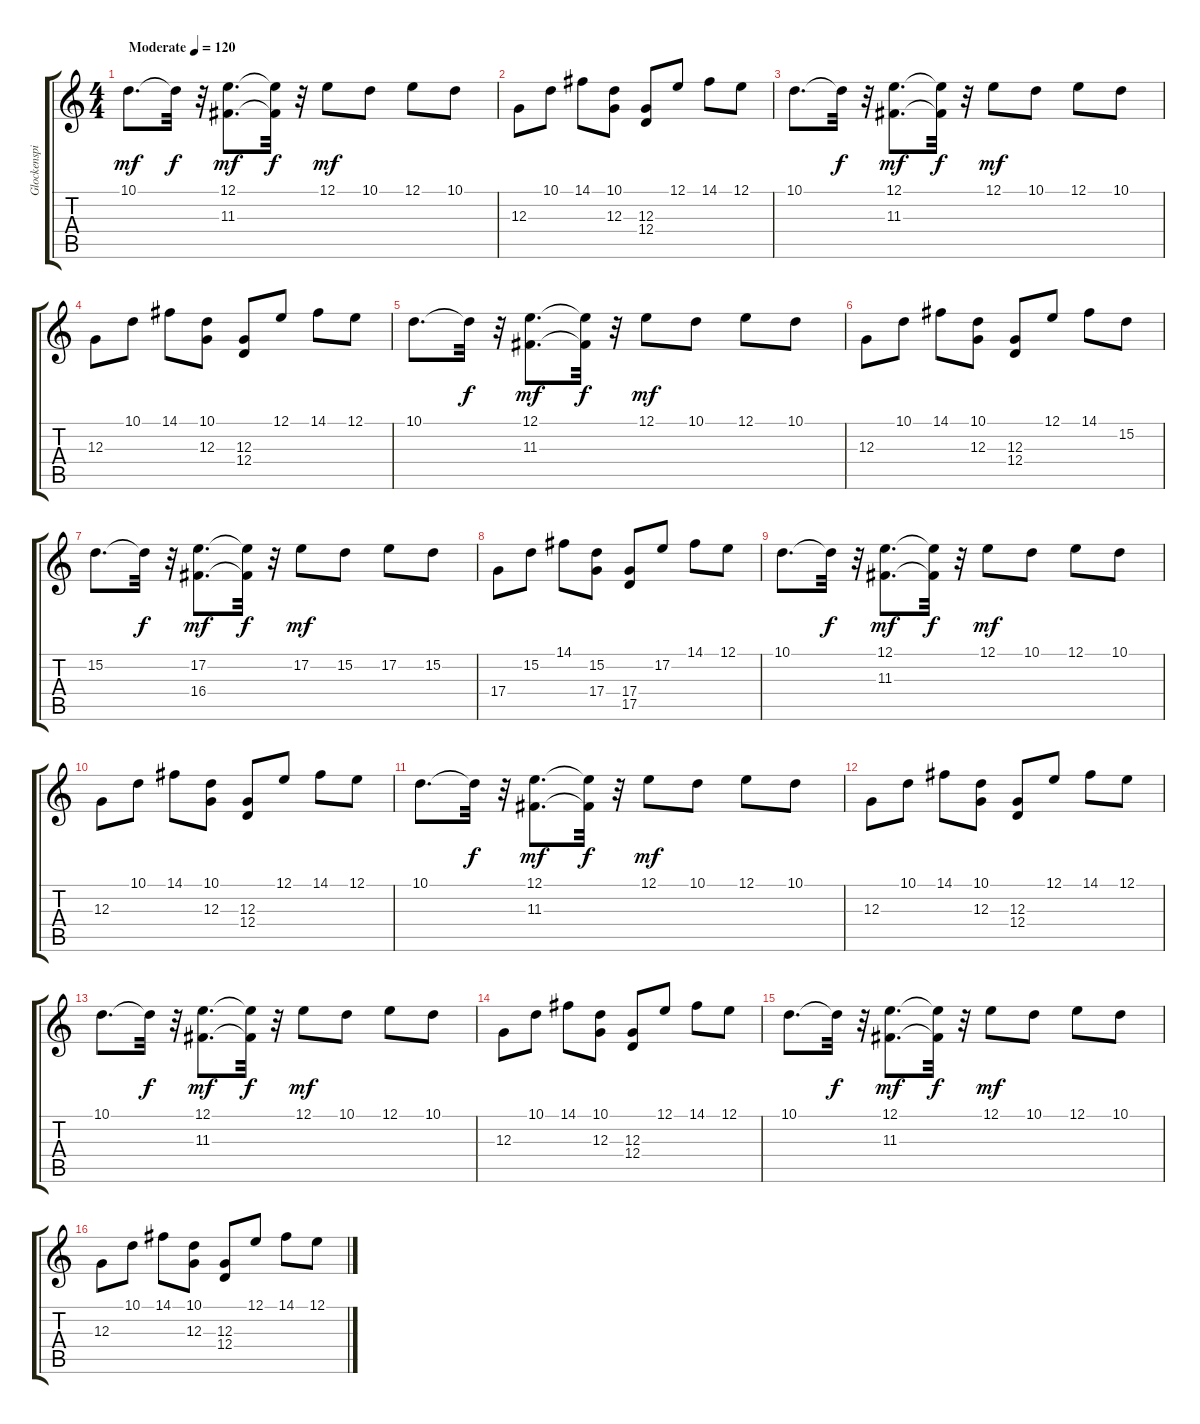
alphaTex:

\track ("Glockenspiel 1" "Glockenspi") {instrument glockenspiel}
\staff {score tabs}
\tuning (E4 B3 G3 D3 A2 E2) {hide}
\ts (4 4)
\tempo (120 "Moderate")
\tempo 100
\tempo (120 "Moderate")
\clef g2
\ks c
10.1.8{d dy mf instrument glockenspiel} 10.1{t}.32{dy f} r.32 (12.1 11.3).8{d dy mf} (12.1{t} 11.3{t}).32{dy f} r.32 12.1.8{dy mf} 10.1.8 12.1.8 10.1.8 |
12.3.8 10.1.8 14.1.8 (10.1 12.3).8 (12.3 12.4).8 12.1.8 14.1.8 12.1.8 |
10.1.8{d} 10.1{t}.32{dy f} r.32 (12.1 11.3).8{d dy mf} (12.1{t} 11.3{t}).32{dy f} r.32 12.1.8{dy mf} 10.1.8 12.1.8 10.1.8 |
12.3.8 10.1.8 14.1.8 (10.1 12.3).8 (12.3 12.4).8 12.1.8 14.1.8 12.1.8 |
10.1.8{d} 10.1{t}.32{dy f} r.32 (12.1 11.3).8{d dy mf} (12.1{t} 11.3{t}).32{dy f} r.32 12.1.8{dy mf} 10.1.8 12.1.8 10.1.8 |
12.3.8 10.1.8 14.1.8 (10.1 12.3).8 (12.3 12.4).8 12.1.8 14.1.8 15.2.8 |
15.2.8{d} 15.2{t}.32{dy f} r.32 (17.2 16.4).8{d dy mf} (17.2{t} 16.4{t}).32{dy f} r.32 17.2.8{dy mf} 15.2.8 17.2.8 15.2.8 |
17.4.8 15.2.8 14.1.8 (15.2 17.4).8 (17.4 17.5).8 17.2.8 14.1.8 12.1.8 |
10.1.8{d} 10.1{t}.32{dy f} r.32 (12.1 11.3).8{d dy mf} (12.1{t} 11.3{t}).32{dy f} r.32 12.1.8{dy mf} 10.1.8 12.1.8 10.1.8 |
12.3.8 10.1.8 14.1.8 (10.1 12.3).8 (12.3 12.4).8 12.1.8 14.1.8 12.1.8 |
10.1.8{d} 10.1{t}.32{dy f} r.32 (12.1 11.3).8{d dy mf} (12.1{t} 11.3{t}).32{dy f} r.32 12.1.8{dy mf} 10.1.8 12.1.8 10.1.8 |
12.3.8 10.1.8 14.1.8 (10.1 12.3).8 (12.3 12.4).8 12.1.8 14.1.8 12.1.8 |
10.1.8{d} 10.1{t}.32{dy f} r.32 (12.1 11.3).8{d dy mf} (12.1{t} 11.3{t}).32{dy f} r.32 12.1.8{dy mf} 10.1.8 12.1.8 10.1.8 |
12.3.8 10.1.8 14.1.8 (10.1 12.3).8 (12.3 12.4).8 12.1.8 14.1.8 12.1.8 |
10.1.8{d} 10.1{t}.32{dy f} r.32 (12.1 11.3).8{d dy mf} (12.1{t} 11.3{t}).32{dy f} r.32 12.1.8{dy mf} 10.1.8 12.1.8 10.1.8 |
12.3.8 10.1.8 14.1.8 (10.1 12.3).8 (12.3 12.4).8 12.1.8 14.1.8 12.1.8
